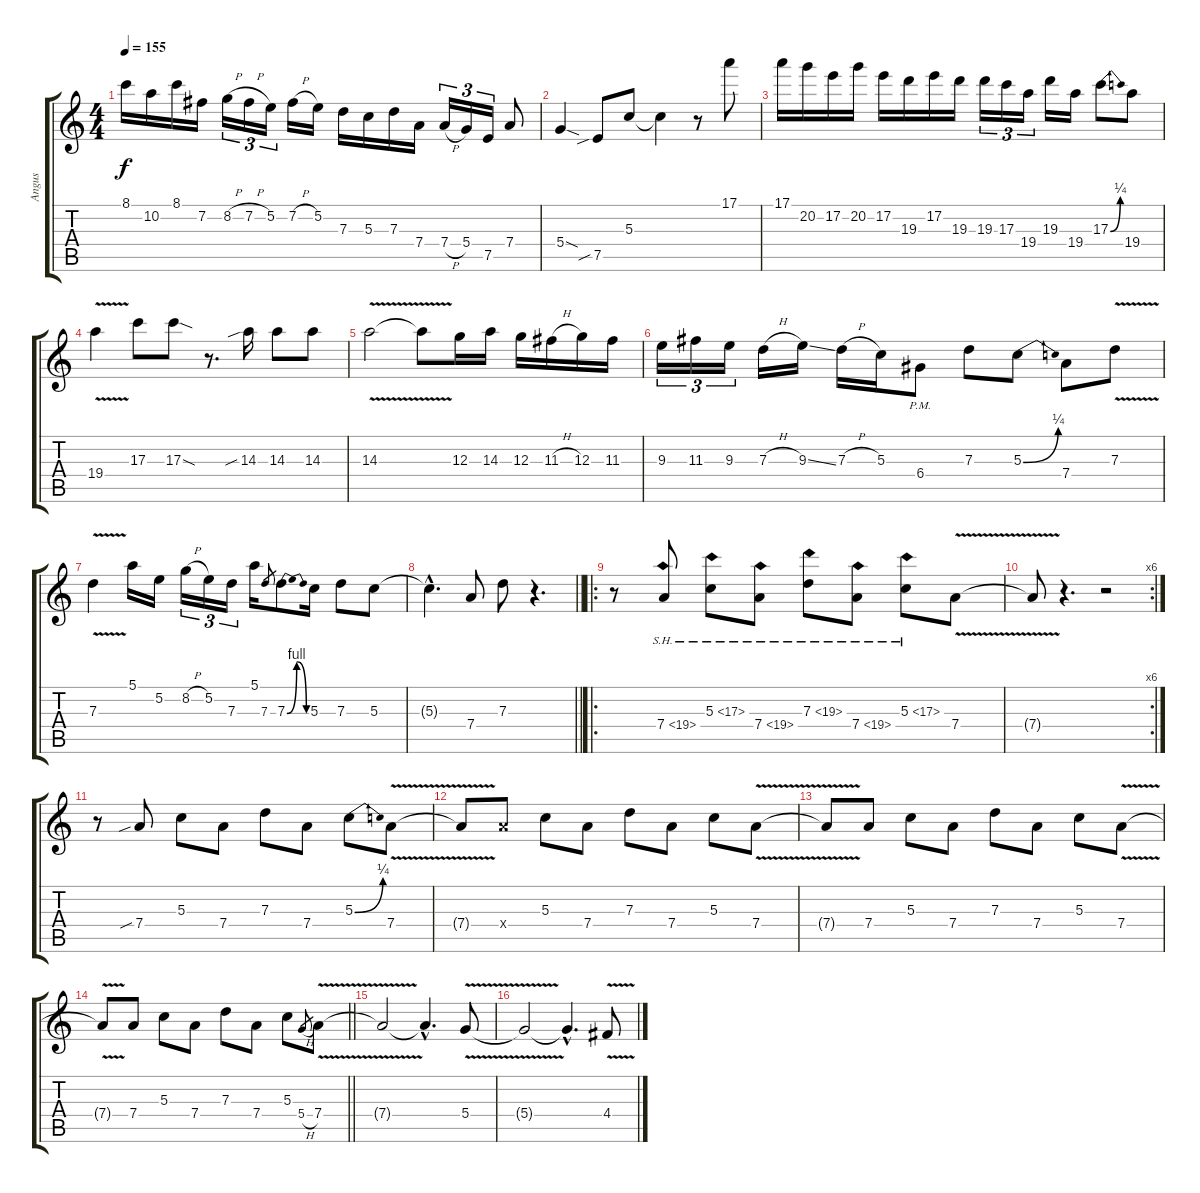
\track ("Angus" "Angus") {instrument overdrivenguitar}
\staff {score tabs}
\tuning (E4 B3 G3 D3 A2 E2) {hide}
\ts (4 4)
\tempo 155
\clef g2
\ks c
8.1.16{dy f} 10.2.16 8.1.16 7.2.16 8.2{h}.16{tu (3 2)} 7.2{h}.16{tu (3 2)} 5.2.16{tu (3 2)} 7.2{h}.16 5.2.16 7.3.16 5.3.16 7.3.16 7.4.16 7.4{h}.16{tu (3 2)} 5.4.16{tu (3 2)} 7.5.16{tu (3 2)} 7.4.8 |
5.4{sod}.4 7.5{sib}.8 5.3.8 5.3{t}.4 r.8 17.1.8 |
17.1.16 20.2.16 17.2.16 20.2.16 17.2.16 19.3.16 17.2.16 19.3.16 19.3.16{tu (3 2)} 17.3.16{tu (3 2)} 19.4.16{tu (3 2)} 19.3.16 19.4.16 17.3{be (bend 0 0 60 1)}.8 19.4.8 |
19.4{v}.4 17.3.8 17.3{sod}.8 r.8{d} 14.3{sib}.16 14.3.8 14.3.8 |
14.3{v}.2 14.3{t}.8 12.3.16 14.3.16 12.3.16 11.3{h}.16 12.3.16 11.3.16 |
9.3.16{tu (3 2)} 11.3.16{tu (3 2)} 9.3.16{tu (3 2)} 7.3{h}.16 9.3{ss}.16 7.3{h}.16 5.3.16 6.4{pm}.8 7.3.8 5.3{be (bend 0 0 60 1)}.8 7.4.8 7.3{v}.8 |
7.3{v}.4 5.1.16 5.2.16 8.2{h}.16{tu (3 2)} 5.2.16{tu (3 2)} 7.3.16{tu (3 2)} 5.1.16 7.3.8{gr} 7.3{be (bendrelease 0 0 30 4 30 4 60 0)}.8 5.3.16 7.3.8 5.3.8 |
\barLineRight lightlight
5.3{hac t}.4{d} 7.4.8 7.3.8 r.4{d} |
\ro
r.8 7.4{sh 12}.8 5.3{sh 12}.8 7.4{sh 12}.8 7.3{sh 12}.8 7.4{sh 12}.8 5.3{sh 12}.8 7.4{v}.8 |
\rc 6
7.4{t}.8 r.4{d} r.2 |
r.8 7.4{sib}.8 5.3.8 7.4.8 7.3.8 7.4.8 5.3{be (bend 0 0 60 1)}.8 7.4{v}.8 |
7.4{t}.8 7.4{x}.8 5.3.8 7.4.8 7.3.8 7.4.8 5.3.8 7.4{v}.8 |
7.4{t}.8 7.4.8 5.3.8 7.4.8 7.3.8 7.4.8 5.3.8 7.4{v}.8 |
\barLineRight lightlight
7.4{t}.8 7.4.8 5.3.8 7.4.8 7.3.8 7.4.8 5.3.8 5.4{h}.8{gr} 7.4{v}.8 |
7.4{t}.2 7.4{hac t}.4{d} 5.4{v}.8 |
5.4{t}.2 5.4{hac t}.4{d} 4.4{v}.8
